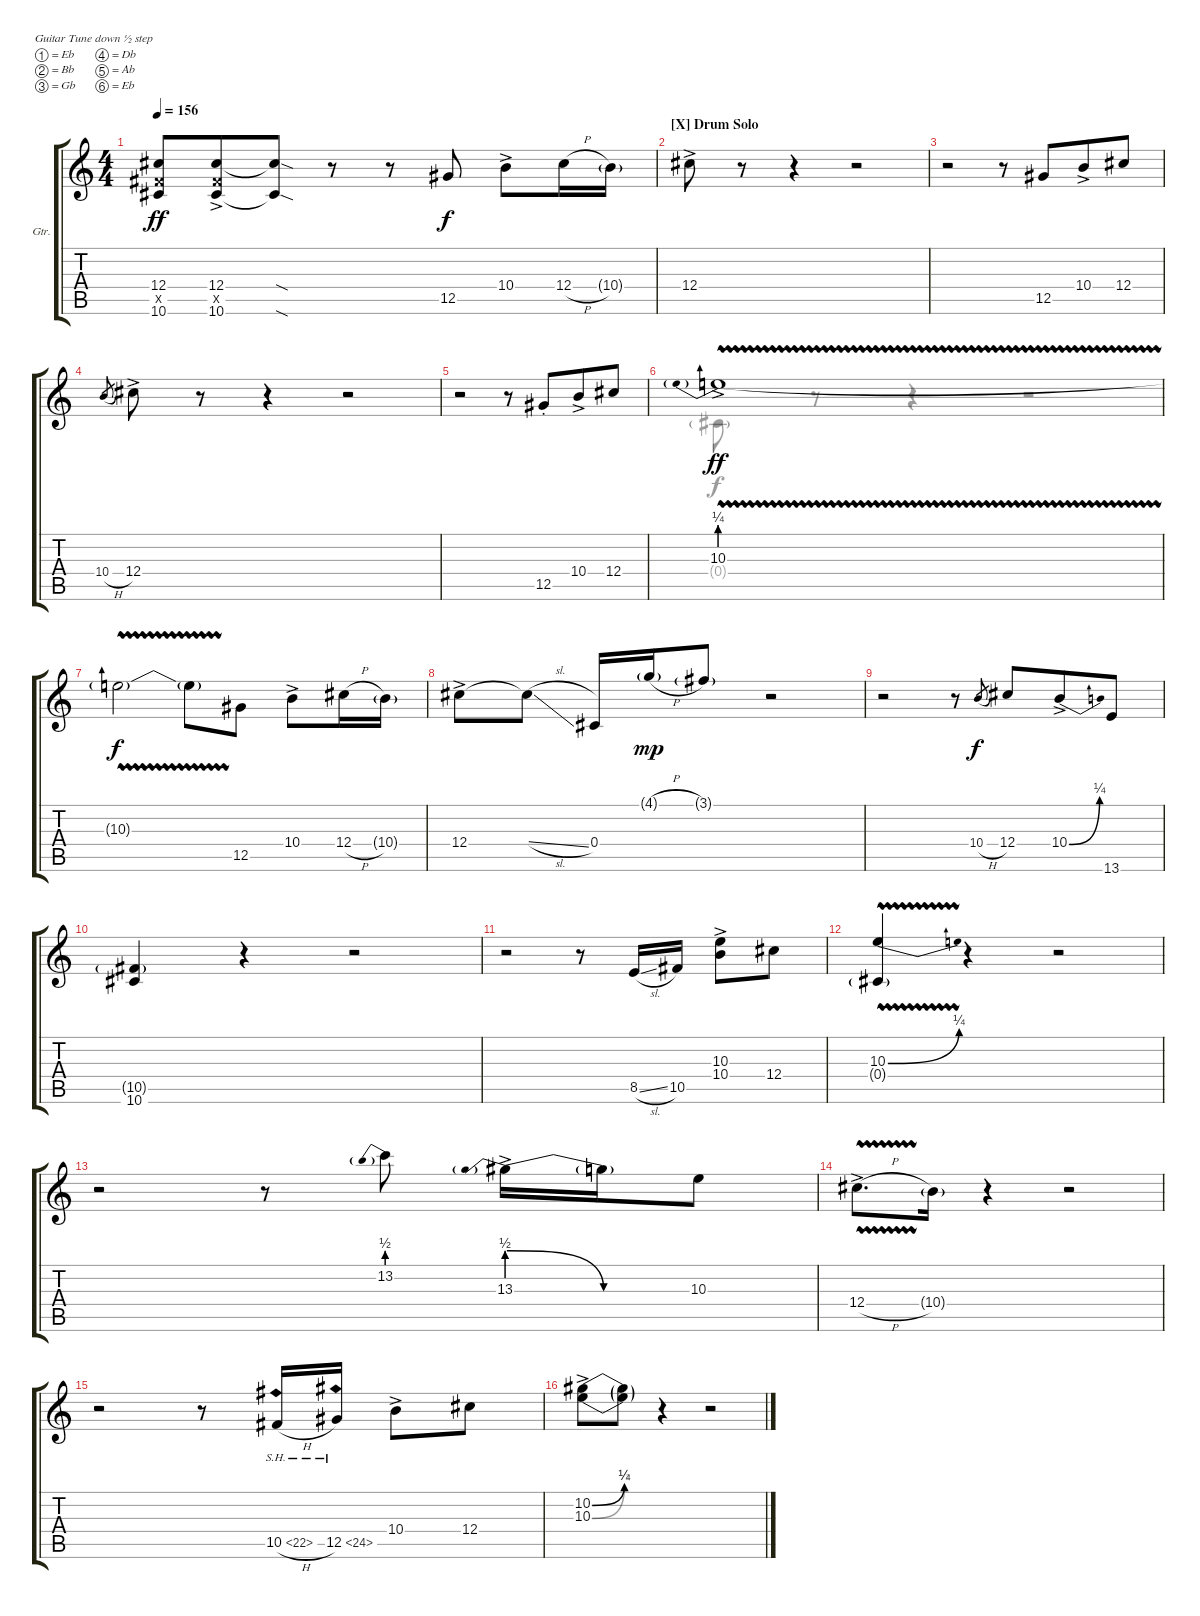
\defaultSystemsLayout 4
\bracketExtendMode groupsimilarinstruments
\firstSystemTrackNameOrientation horizontal
\otherSystemsTrackNameOrientation horizontal
\track ("Guitar" "Gtr.") {instrument electricguitarclean}
\staff {score tabs}
\tuning (Eb4 Bb3 Gb3 Db3 Ab2 Eb2)
\voice
\ts (4 4)
\tempo 156
\clef g2
\ks c
(12.4 10.5{x} 10.6).8{dy ff} (12.4{ac} 10.5{ac x} 10.6{ac}).8{beam merge} (10.6{sod t} 12.4{sod t}).8 r.8 r.8 12.5.8{dy f} 10.4{ac}.8 12.4{h}.16 10.4{g}.16 |
\section ("X" "Drum Solo")
12.4{ac}.8 r.8 r.4 r.2 |
r.2 r.8 12.5.8{beam merge} 10.4{ac}.8{beam merge} 12.4.8 |
10.4{h}.8{gr} 12.4{ac}.8 r.8 r.4 r.2 |
r.2 r.8 12.5{st}.8{beam merge} 10.4{ac}.8{beam merge} 12.4.8 |
10.3{be (prebend 0 1 60 1) vw ac}.1{dy ff} |
10.3{vw t}.2{dy f} 10.3{vw t}.8 12.5.8 10.4{ac}.8 12.4{h}.16 10.4{g}.16 |
12.4{ac}.8 12.4{sl t}.8 0.4.16 4.1{h g}.16{dy mp} 3.1{g}.8 r.2 |
r.2 r.8 10.4{h}.8{gr dy f} 12.4.8{beam merge} 10.4{be (bend 0 0 20.4 1) ac}.8{beam merge} 13.6.8 |
(10.5{g} 10.6).4 r.4 r.2 |
r.2 r.8 8.5{sl}.16 10.5.16 (10.4{ac} 10.3{ac}).8 12.4.8 |
(10.3{be (bend 0 0 17.4 1) vw} 0.4{g}).4 r.4 r.2 |
r.2 r.8 13.2{be (prebend 0 2 60 2)}.8 13.3{be (prebendrelease 0 2 59.4 0) ac}.16 13.3{be (hold 0 0 60 0) t}.16 10.3.8 |
12.4{vw h ac}.8{d} 10.4{g}.16 r.4 r.2 |
r.2 r.8 10.5{sh 12 h}.16 12.5{sh 12}.16 10.4{ac}.8 12.4.8 |
(10.3{be (bend 15.6 0 59.4 2) ac} 10.2{be (bend 0 0 59.4 1)}).8 (10.2{be (hold 0 0 60 0) t} 10.3{be (hold 0 0 60 0) t}).8 r.4 r.2
\voice
\clef g2
\ottava regular
\simile none
\ks c
|
|
|
|
|
0.4{g}.8 r.8 r.4 r.2 |
|
|
|
|
|
|
|
|
|
